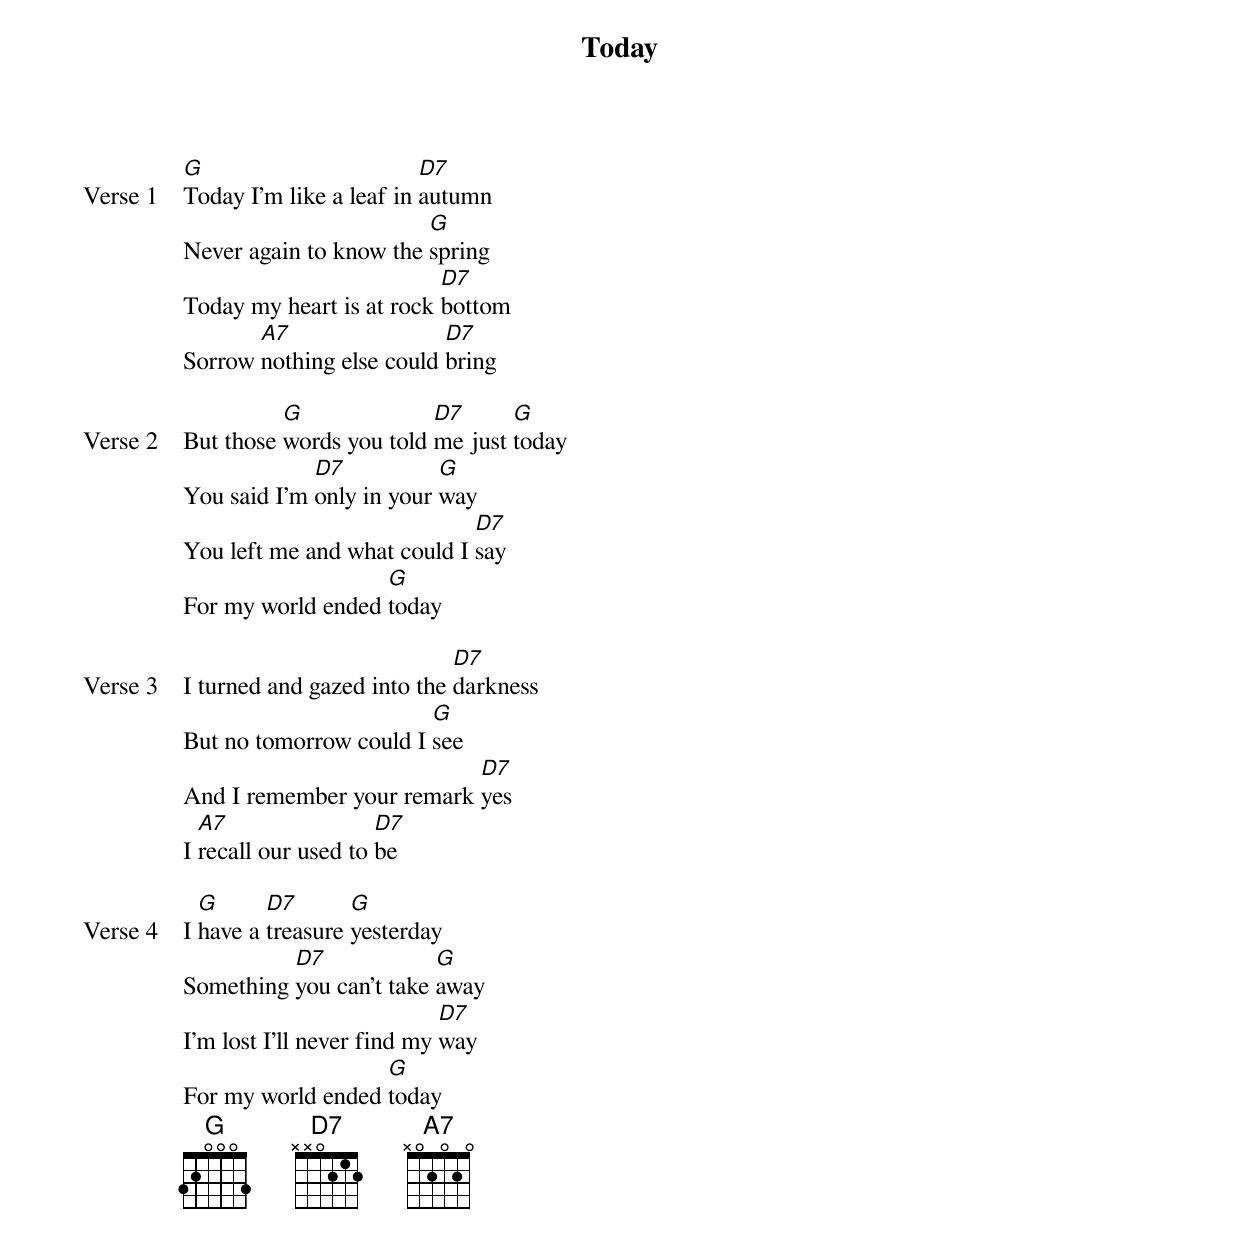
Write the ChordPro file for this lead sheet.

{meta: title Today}
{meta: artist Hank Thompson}
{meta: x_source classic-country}
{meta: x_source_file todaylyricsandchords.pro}
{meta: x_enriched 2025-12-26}

{start_of_verse: Verse 1}
[G]Today I'm like a leaf in [D7]autumn
Never again to know the [G]spring
Today my heart is at rock [D7]bottom
Sorrow [A7]nothing else could [D7]bring
{end_of_verse}

{start_of_verse: Verse 2}
But those [G]words you told [D7]me just [G]today
You said I'm [D7]only in your [G]way
You left me and what could I [D7]say
For my world ended [G]today
{end_of_verse}

{start_of_verse: Verse 3}
I turned and gazed into the [D7]darkness
But no tomorrow could I [G]see
And I remember your remark [D7]yes
I [A7]recall our used to [D7]be
{end_of_verse}

{start_of_verse: Verse 4}
I [G]have a [D7]treasure [G]yesterday
Something [D7]you can't take [G]away
I'm lost I'll never find my [D7]way
For my world ended [G]today
{end_of_verse}
